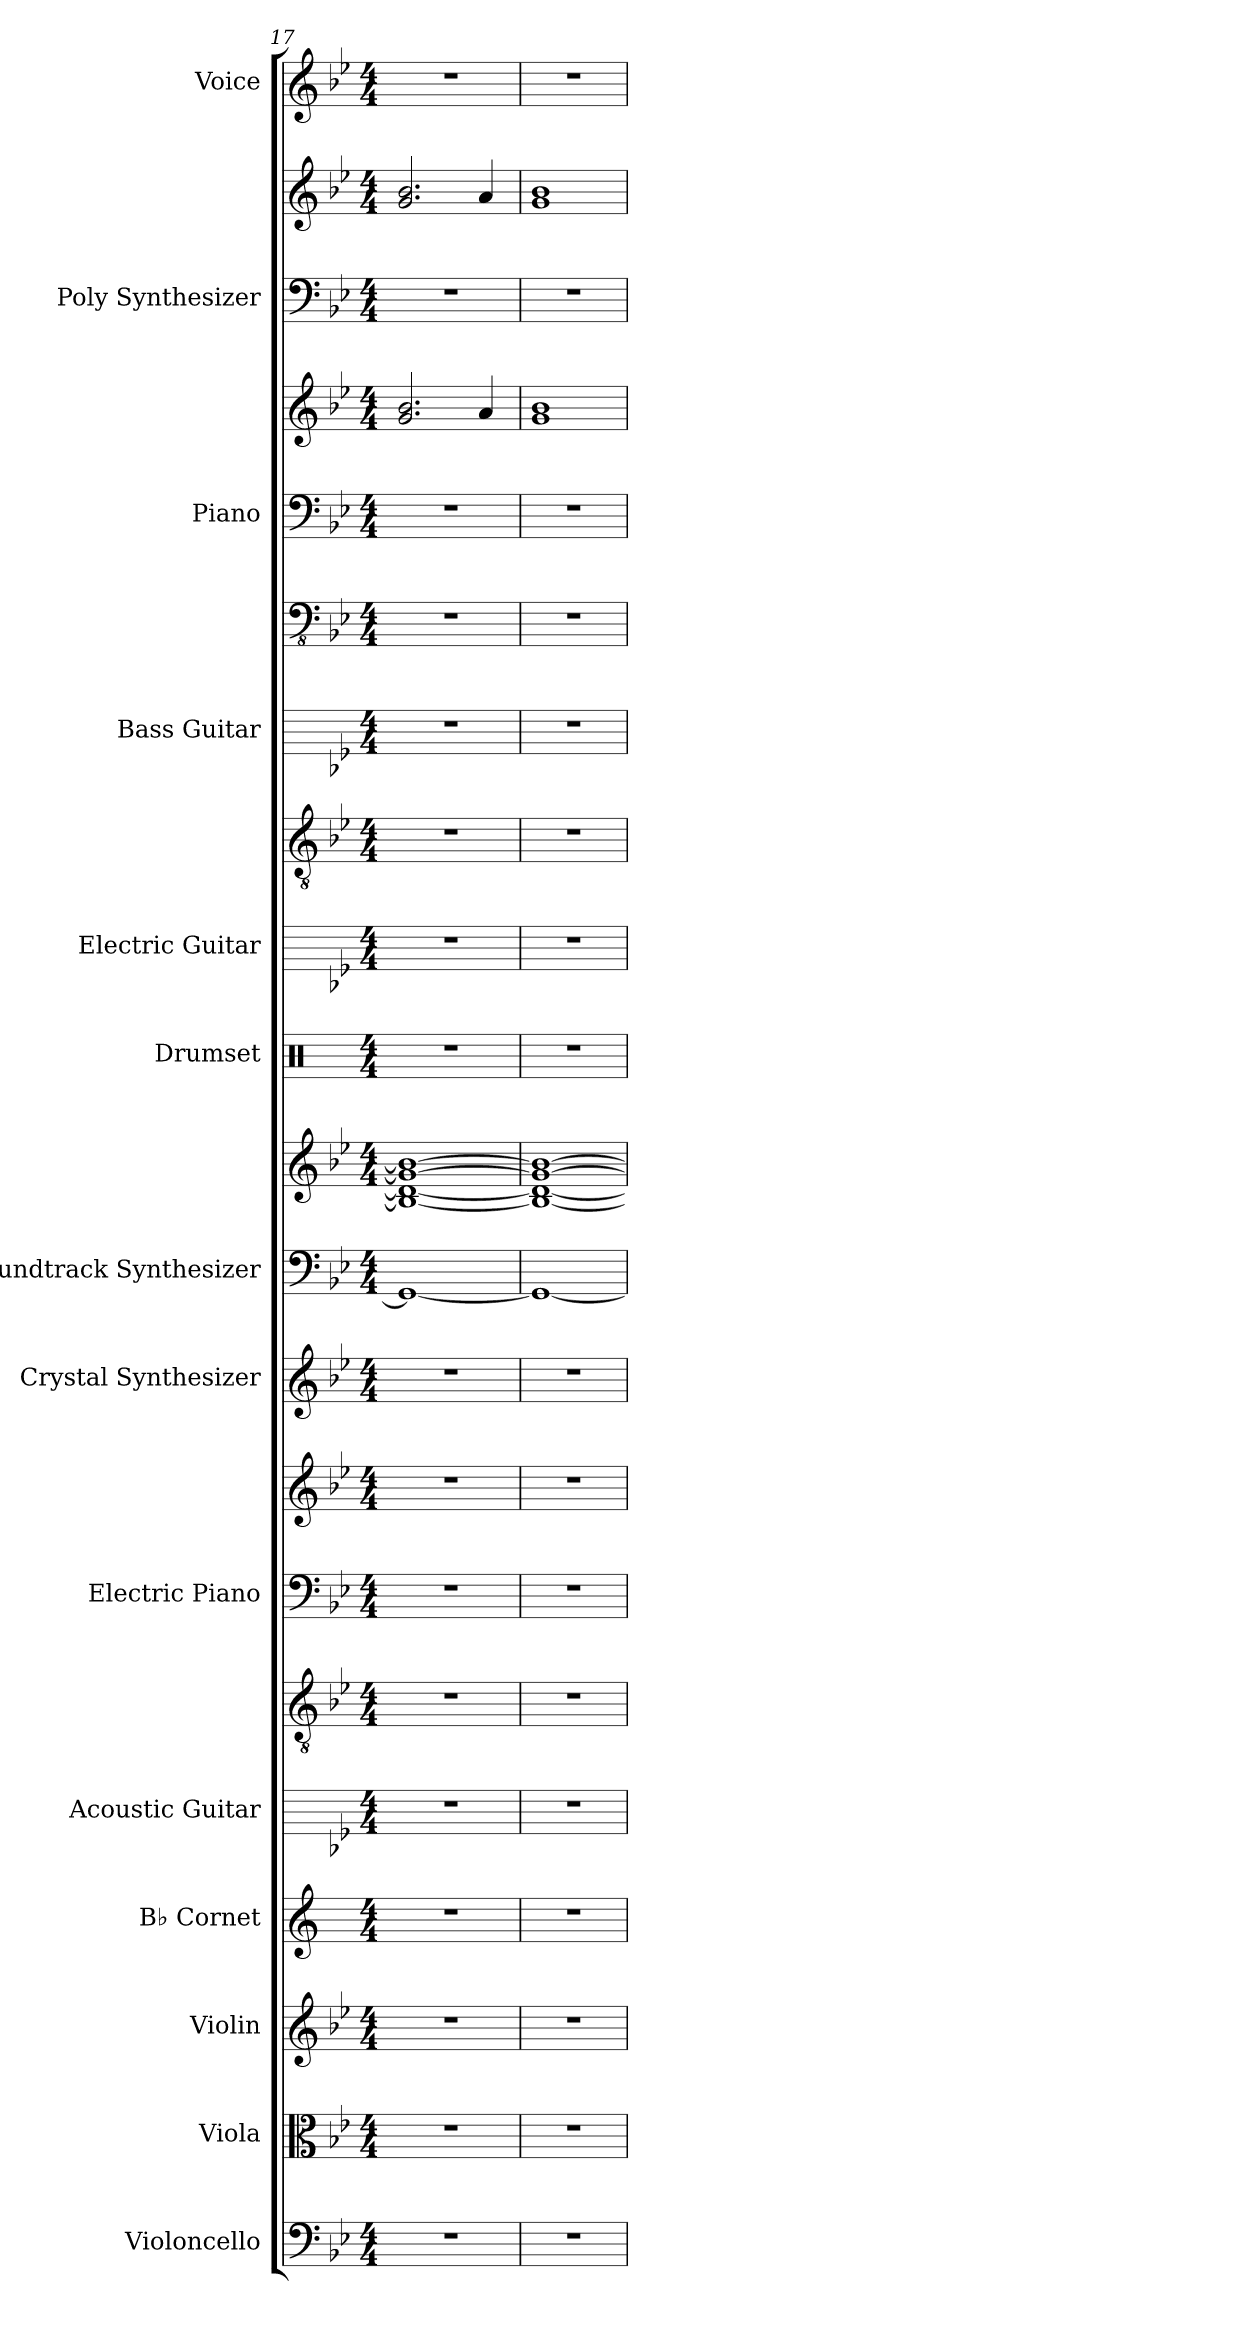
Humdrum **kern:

**kern	**kern	**kern	**kern	**kern	**kern	**kern	**kern	**kern	**kern	**kern	**kern	**kern	**kern	**kern	**kern	**kern	**kern	**kern	**kern	**kern
*part14	*part13	*part12	*part11	*part10	*part10	*part9	*part9	*part8	*part7	*part7	*part6	*part5	*part5	*part4	*part4	*part3	*part3	*part2	*part2	*part1
*staff21	*staff20	*staff19	*staff18	*staff17	*staff16	*staff15	*staff14	*staff13	*staff12	*staff11	*staff10	*staff9	*staff8	*staff7	*staff6	*staff5	*staff4	*staff3	*staff2	*staff1
*I"Violoncello	*I"Viola	*I"Violin	*I"B♭ Cornet	*I"Acoustic Guitar	*	*I"Electric Piano	*	*I"Crystal Synthesizer	*I"Soundtrack Synthesizer	*	*I"Drumset	*I"Electric Guitar	*	*I"Bass Guitar	*	*I"Piano	*	*I"Poly Synthesizer	*	*I"Voice
*I'Vc.	*I'Vla.	*I'Vln.	*I'B♭ Cnt.	*I'Guit.	*	*I'El. Pno.	*	*I'Synth.	*I'Synth.	*	*I'Drs.	*I'El. Guit.	*	*I'B. Guit.	*	*I'Pno.	*	*I'Synth.	*	*I'Vo.
*clefF4	*clefC3	*clefG2	*clefG2	*	*clefGv2	*clefF4	*clefG2	*clefG2	*clefF4	*clefG2	*clefX	*	*clefGv2	*	*clefFv4	*clefF4	*clefG2	*clefF4	*clefG2	*clefG2
*	*	*	*ITrd1c2	*	*	*	*	*	*	*	*	*	*	*	*	*	*	*	*	*
*k[b-e-]	*k[b-e-]	*k[b-e-]	*k[b-e-]	*k[b-e-]	*k[b-e-]	*k[b-e-]	*k[b-e-]	*k[b-e-]	*k[b-e-]	*k[b-e-]	*k[]	*k[b-e-]	*k[b-e-]	*k[b-e-]	*k[b-e-]	*k[b-e-]	*k[b-e-]	*k[b-e-]	*k[b-e-]	*k[b-e-]
*M4/4	*M4/4	*M4/4	*M4/4	*M4/4	*M4/4	*M4/4	*M4/4	*M4/4	*M4/4	*M4/4	*M4/4	*M4/4	*M4/4	*M4/4	*M4/4	*M4/4	*M4/4	*M4/4	*M4/4	*M4/4
=17	=17	=17	=17	=17	=17	=17	=17	=17	=17	=17	=17	=17	=17	=17	=17	=17	=17	=17	=17	=17
1r	1r	1r	1r	1r	1r	1r	1r	1r	1GG_	1B-_ 1d_ 1g_ 1b-_	1r	1r	1r	1r	1r	1r	2.g/ 2.b-/	1r	2.g/ 2.b-/	1r
.	.	.	.	.	.	.	.	.	.	.	.	.	.	.	.	.	4a/	.	4a/	.
=18	=18	=18	=18	=18	=18	=18	=18	=18	=18	=18	=18	=18	=18	=18	=18	=18	=18	=18	=18	=18
1r	1r	1r	1r	1r	1r	1r	1r	1r	1GG_	1B-_ 1d_ 1g_ 1b-_	1r	1r	1r	1r	1r	1r	1g 1b-	1r	1g 1b-	1r
=	=	=	=	=	=	=	=	=	=	=	=	=	=	=	=	=	=	=	=	=
*-	*-	*-	*-	*-	*-	*-	*-	*-	*-	*-	*-	*-	*-	*-	*-	*-	*-	*-	*-	*-
